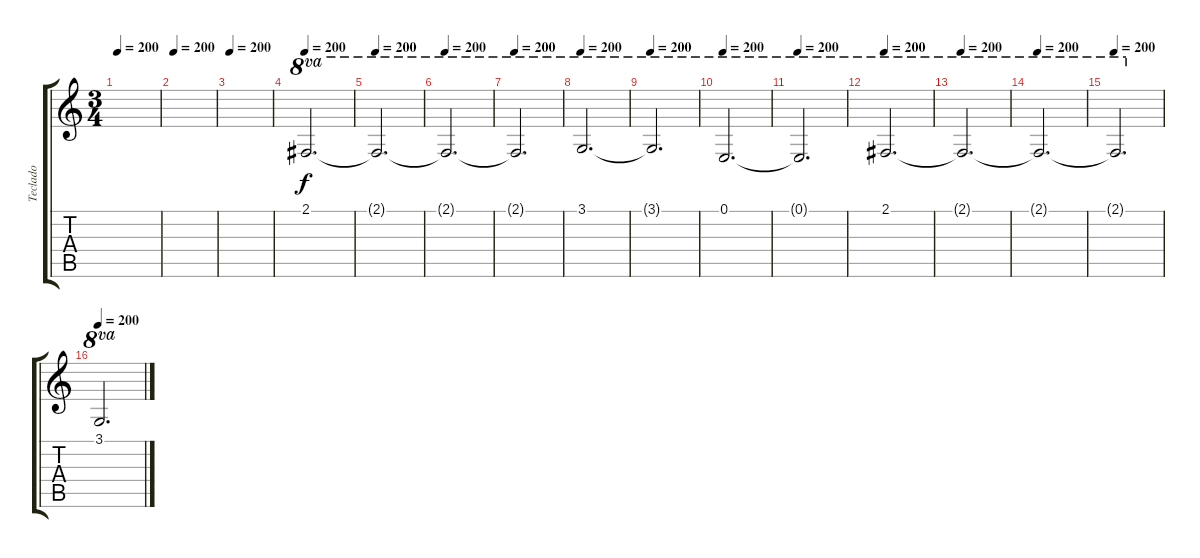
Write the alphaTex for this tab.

\track ("Teclado" "Teclado") {instrument choiraahs}
\staff {score tabs}
\tuning (E4 B3 G3 D3 A2 E2) {hide}
\ts (3 4)
\tempo 200
\clef g2
\ks c
|
\tempo 200
|
\tempo 200
|
\tempo 200
2.1.2{d ot 8va volume 13} |
\tempo 200
2.1{t}.2{d ot 8va} |
\tempo 200
2.1{t}.2{d ot 8va} |
\tempo 200
2.1{t}.2{d ot 8va} |
\tempo 200
3.1.2{d ot 8va} |
\tempo 200
3.1{t}.2{d ot 8va} |
\tempo 200
0.1.2{d ot 8va} |
\tempo 200
0.1{t}.2{d ot 8va} |
\tempo 200
2.1.2{d ot 8va} |
\tempo 200
2.1{t}.2{d ot 8va} |
\tempo 200
2.1{t}.2{d ot 8va} |
\tempo 200
2.1{t}.2{d ot 8va} |
\tempo 200
3.1.2{d ot 8va}
